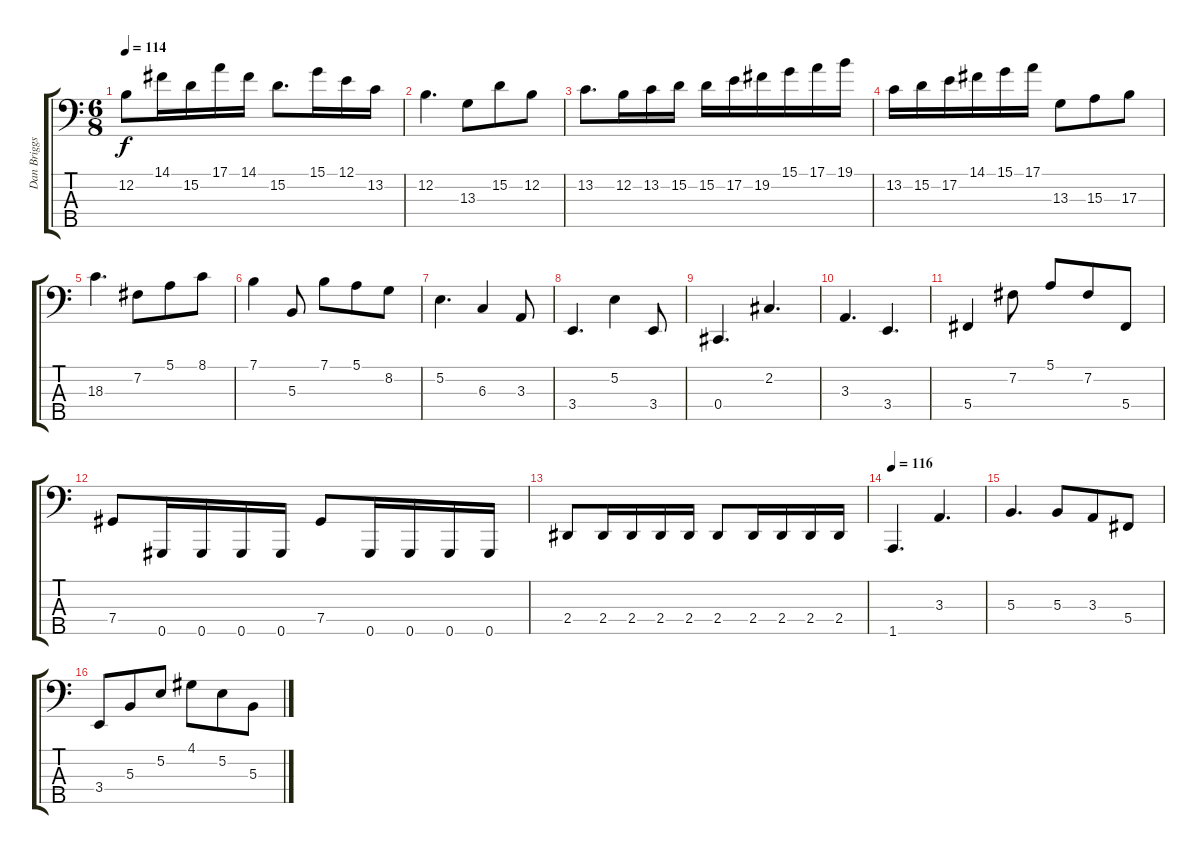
\track ("Dan Briggs" "Dan Briggs") {instrument electricbassfinger}
\staff {score tabs}
\tuning (E2 B1 Gb1 Db1 Ab0) {hide}
\ts (6 8)
\tempo 114
\clef f4
\ks c
12.2.8{dy f} 14.1.16 15.2.16 17.1.16 14.1.16 15.2.8{d} 15.1.16 12.1.16 13.2.16 |
12.2.4{d} 13.3.8 15.2.8 12.2.8 |
13.2.8{d} 12.2.16 13.2.16 15.2.16 15.2.16 17.2.16 19.2.16 15.1.16 17.1.16 19.1.16 |
13.2.16 15.2.16 17.2.16 14.1.16 15.1.16 17.1.16 13.3.8 15.3.8 17.3.8 |
18.3.4{d} 7.2.8 5.1.8 8.1.8 |
7.1.4 5.3.8 7.1.8 5.1.8 8.2.8 |
5.2.4{d} 6.3.4 3.3.8 |
3.4.4{d} 5.2.4 3.4.8 |
0.4.4{d} 2.2.4{d} |
3.3.4{d} 3.4.4{d} |
5.4.4 7.2.8 5.1.8 7.2.8 5.4.8 |
7.4.8 0.5.16 0.5.16 0.5.16 0.5.16 7.4.8 0.5.16 0.5.16 0.5.16 0.5.16 |
2.4.8 2.4.16 2.4.16 2.4.16 2.4.16 2.4.8 2.4.16 2.4.16 2.4.16 2.4.16 |
\tempo 116
1.5.4{d} 3.3.4{d} |
5.3.4{d} 5.3.8 3.3.8 5.4.8 |
3.4.8 5.3.8 5.2.8 4.1.8 5.2.8 5.3.8
